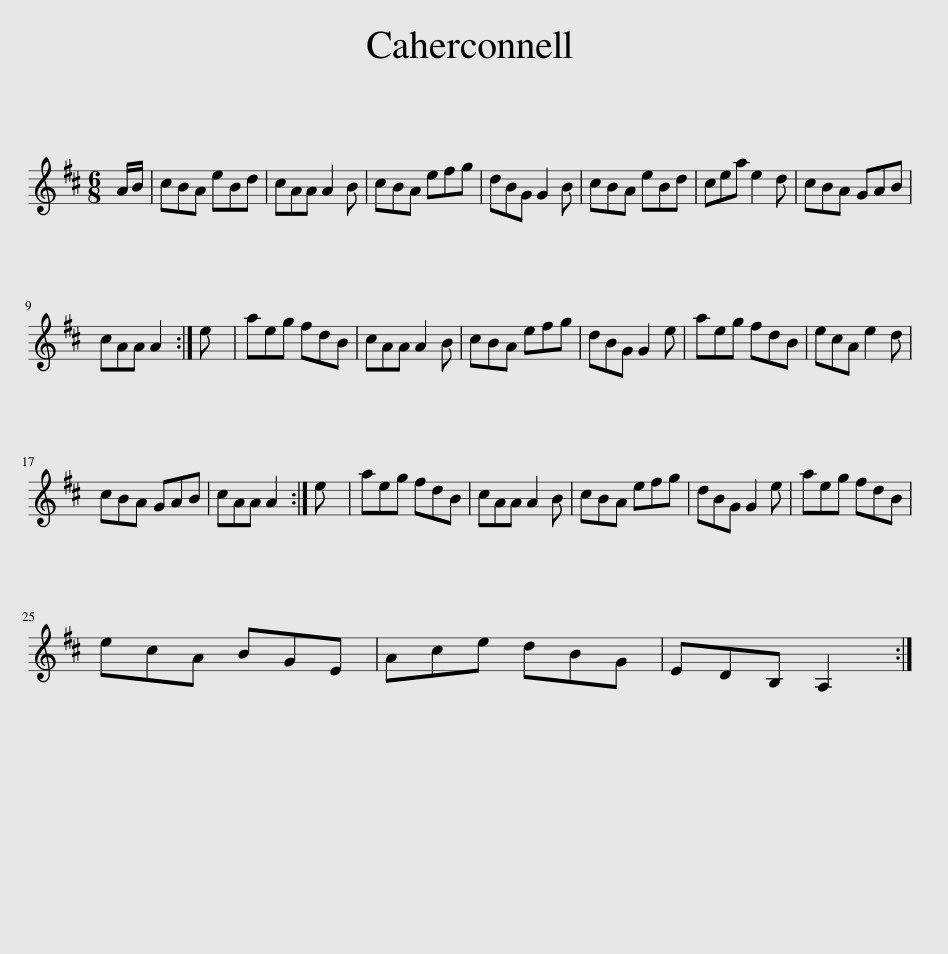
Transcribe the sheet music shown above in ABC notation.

X:1
L:1/8
M:6/8
I:linebreak $
K:D
V:1 treble
V:1
 A/B/ | cBA eBd | cAA A2 B | cBA efg | dBG G2 B | %5
 cBA eBd | cea e2 d | cBA GAB |$ cAA A2 :| e | %10
 aeg fdB | cAA A2 B | cBA efg | dBG G2 e | aeg fdB | %15
 ecA e2 d |$ cBA GAB | cAA A2 :| e | aeg fdB | %20
 cAA A2 B | cBA efg | dBG G2 e | aeg fdB |$ ecA BGE | %25
 Ace dBG | EDB, A,2 :| %27
